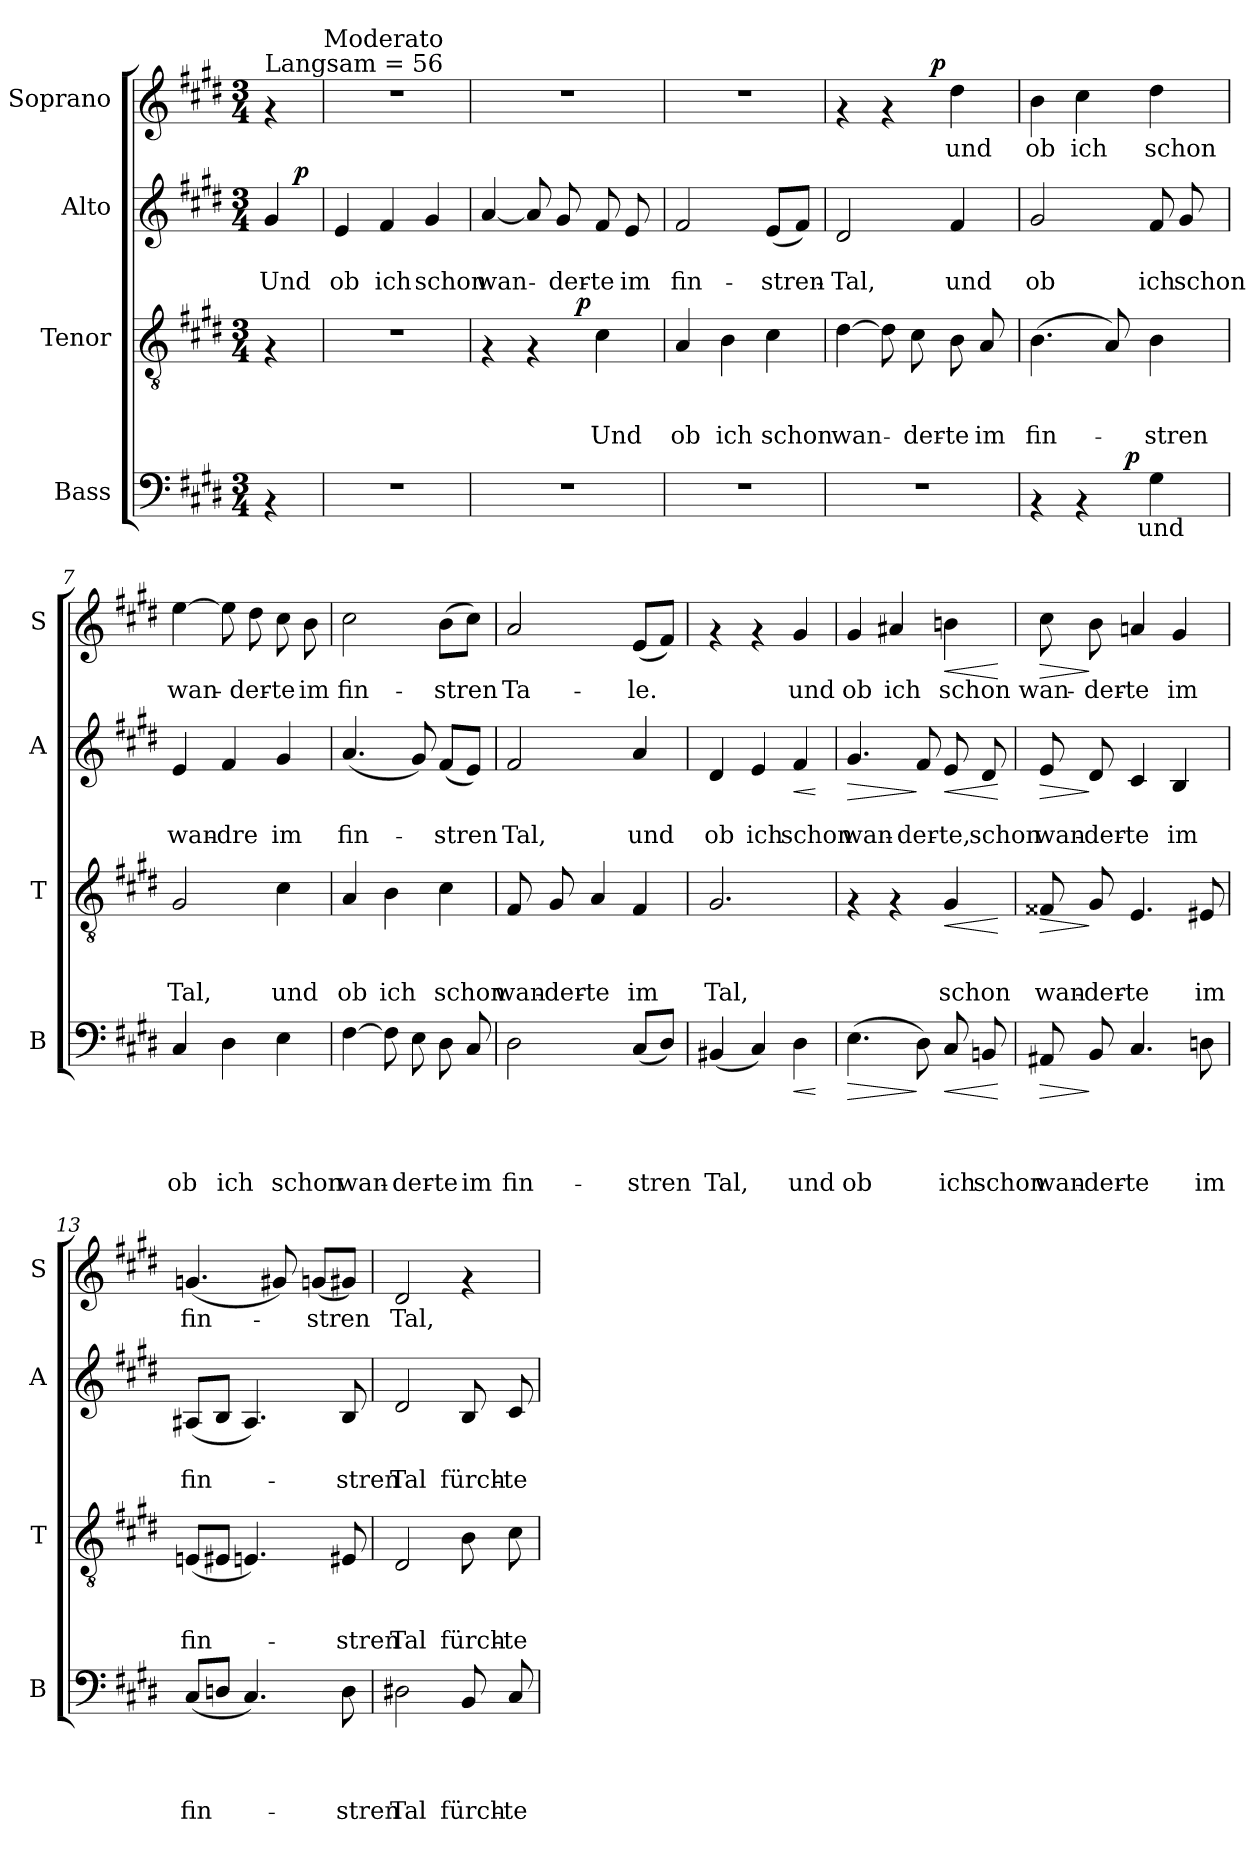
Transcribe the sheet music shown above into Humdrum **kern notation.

**kern	**text	**text	**text	**text	**dynam	**kern	**text	**text	**text	**dynam	**kern	**text	**text	**dynam	**kern	**text	**dynam
*part4	*part4	*part4	*part4	*part4	*part4	*part3	*part3	*part3	*part3	*part3	*part2	*part2	*part2	*part2	*part1	*part1	*part1
*staff4	*staff4	*staff4	*staff4	*staff4	*staff4	*staff3	*staff3	*staff3	*staff3	*staff3	*staff2	*staff2	*staff2	*staff2	*staff1	*staff1	*staff1
*I"Bass	*	*	*	*	*	*I"Tenor	*	*	*	*	*I"Alto	*	*	*	*I"Soprano	*	*
*I'B	*	*	*	*	*	*I'T	*	*	*	*	*I'A	*	*	*	*I'S	*	*
*clefF4	*	*	*	*	*	*clefGv2	*	*	*	*	*clefG2	*	*	*	*clefG2	*	*
*k[f#c#g#d#]	*	*	*	*	*	*k[f#c#g#d#]	*	*	*	*	*k[f#c#g#d#]	*	*	*	*k[f#c#g#d#]	*	*
*E:	*	*	*	*	*	*E:	*	*	*	*	*E:	*	*	*	*E:	*	*
*M3/4	*	*	*	*	*	*M3/4	*	*	*	*	*M3/4	*	*	*	*M3/4	*	*
=1	=1	=1	=1	=1	=1	=1	=1	=1	=1	=1	=1	=1	=1	=1	=1	=1	=1
!	!	!	!	!	!	!	!	!	!	!	!	!	!	!	!LO:TX:a:t=Langsam  = 56	!	!
!	!	!	!	!	!	!	!	!	!	!	!	!	!LO:LY:b	!	!	!	!
*	*	*	*	*	*	*	*	*	*	*	*^	*	*	*	*	*	*
4rAA	.	.	.	.	.	4rF	.	.	.	.	4g#/	8ryy	.	Und	.	4rf	.	.
!	!	!	!	!	!	!	!	!	!	!	!	!	!	!	!LO:DY:a	!	!	!
.	.	.	.	.	.	.	.	.	.	.	.	8ryy	.	.	p	.	.	.
!	!	!	!	!	!	!	!	!	!	!	!	!	!	!	!	!LO:TX:a:t=Moderato	!	!
=2	=2	=2	=2	=2	=2	=2	=2	=2	=2	=2	=2	=2	=2	=2	=2	=2	=2	=2
!	!	!	!	!	!	!	!	!	!	!	!	!	!	!LO:LY:b	!	!	!	!
*	*	*	*	*	*	*	*	*	*	*	*v	*v	*	*	*	*	*	*
2.r	.	.	.	.	.	2.r	.	.	.	.	4e/	.	ob	.	2.r	.	.
!	!	!	!	!	!	!	!	!	!	!	!	!	!LO:LY:b	!	!	!	!
.	.	.	.	.	.	.	.	.	.	.	4f#/	.	ich	.	.	.	.
!	!	!	!	!	!	!	!	!	!	!	!	!	!LO:LY:b	!	!	!	!
.	.	.	.	.	.	.	.	.	.	.	4g#/	.	schon	.	.	.	.
=3	=3	=3	=3	=3	=3	=3	=3	=3	=3	=3	=3	=3	=3	=3	=3	=3	=3
!	!	!	!	!	!	!	!	!	!	!	!	!	!LO:LY:b	!	!	!	!
*	*	*	*	*	*	*^	*	*	*	*	*	*	*	*	*	*	*
2.r	.	.	.	.	.	4rF	4..ryy	.	.	.	.	[<4a/	.	wan-	.	2.r	.	.
.	.	.	.	.	.	4rF	.	.	.	.	.	8a/]	.	.	.	.	.	.
!	!	!	!	!	!	!	!	!	!	!	!	!	!	!LO:LY:b	!	!	!	!
.	.	.	.	.	.	.	.	.	.	.	.	8g#/	.	-der-	.	.	.	.
!	!	!	!	!	!	!	!	!	!	!	!LO:DY:a	!	!	!	!	!	!	!
.	.	.	.	.	.	.	4ryy	.	.	.	p	.	.	.	.	.	.	.
!	!	!	!	!	!	!	!	!	!	!LO:LY:b	!	!	!	!LO:LY:b	!	!	!	!
.	.	.	.	.	.	4c#\	.	.	.	Und	.	8f#/	.	-te	.	.	.	.
!	!	!	!	!	!	!	!	!	!	!	!	!	!	!LO:LY:b	!	!	!	!
.	.	.	.	.	.	.	.	.	.	.	.	8e/	.	im	.	.	.	.
.	.	.	.	.	.	.	16ryy	.	.	.	.	.	.	.	.	.	.	.
=4	=4	=4	=4	=4	=4	=4	=4	=4	=4	=4	=4	=4	=4	=4	=4	=4	=4	=4
!	!	!	!	!	!	!	!	!	!	!LO:LY:b	!	!	!	!LO:LY:b	!	!	!	!
*	*	*	*	*	*	*v	*v	*	*	*	*	*	*	*	*	*	*	*
2.r	.	.	.	.	.	4A/	.	.	ob	.	2f#/	.	fin-	.	2.r	.	.
!	!	!	!	!	!	!	!	!	!LO:LY:b	!	!	!	!	!	!	!	!
.	.	.	.	.	.	4B\	.	.	ich	.	.	.	.	.	.	.	.
!	!	!	!	!	!	!	!	!	!LO:LY:b	!	!	!	!LO:LY:b	!	!	!	!
.	.	.	.	.	.	4c#\	.	.	schon	.	(<8e/L	.	-stren-	.	.	.	.
.	.	.	.	.	.	.	.	.	.	.	8f#/J)	.	.	.	.	.	.
=5	=5	=5	=5	=5	=5	=5	=5	=5	=5	=5	=5	=5	=5	=5	=5	=5	=5
!	!	!	!	!	!	!	!	!	!LO:LY:b	!	!	!	!LO:LY:b	!	!	!	!
*	*	*	*	*	*	*	*	*	*	*	*	*	*	*	*^	*	*
2.r	.	.	.	.	.	[>4d#\	.	.	wan-	.	2d#/	.	-Tal,	.	4rf	4..ryy	.	.
.	.	.	.	.	.	8d#\]	.	.	.	.	.	.	.	.	4rf	.	.	.
!	!	!	!	!	!	!	!	!	!LO:LY:b	!	!	!	!	!	!	!	!	!
.	.	.	.	.	.	8c#\	.	.	-der-	.	.	.	.	.	.	.	.	.
!	!	!	!	!	!	!	!	!	!	!	!	!	!	!	!	!	!	!LO:DY:a
.	.	.	.	.	.	.	.	.	.	.	.	.	.	.	.	4ryy	.	p
!	!	!	!	!	!	!	!	!	!LO:LY:b	!	!	!	!LO:LY:b	!	!	!	!LO:LY:b	!
.	.	.	.	.	.	8B\	.	.	-te	.	4f#/	.	und	.	4dd#\	.	und	.
!	!	!	!	!	!	!	!	!	!LO:LY:b	!	!	!	!	!	!	!	!	!
.	.	.	.	.	.	8A/	.	.	im	.	.	.	.	.	.	.	.	.
.	.	.	.	.	.	.	.	.	.	.	.	.	.	.	.	16ryy	.	.
=6	=6	=6	=6	=6	=6	=6	=6	=6	=6	=6	=6	=6	=6	=6	=6	=6	=6	=6
!	!	!	!	!	!	!	!	!	!LO:LY:b	!	!	!	!LO:LY:b	!	!	!	!LO:LY:b	!
*^	*	*	*	*	*	*	*	*	*	*	*	*	*	*	*	*	*	*
*	*^	*	*	*	*	*	*	*	*	*	*	*	*	*	*	*v	*v	*	*
4rAA	4..ryy	4...ryy	.	.	.	.	.	(>4.B\	.	.	fin-	.	2g#/	.	ob	.	4b\	ob	.
!	!	!	!	!	!	!	!	!	!	!	!	!	!	!	!	!	!	!LO:LY:b	!
4rAA	.	.	.	.	.	.	.	.	.	.	.	.	.	.	.	.	4cc#\	ich	.
.	.	.	.	.	.	.	.	8A/)	.	.	.	.	.	.	.	.	.	.	.
!	!	!	!	!	!	!	!LO:DY:a	!	!	!	!	!	!	!	!	!	!	!	!
.	4ryy	.	.	.	.	.	p	.	.	.	.	.	.	.	.	.	.	.	.
!	!	!LO:TX:b:t=und	!	!	!	!	!	!	!	!	!	!	!	!	!	!	!	!	!
.	.	4ryy	.	.	.	.	.	.	.	.	.	.	.	.	.	.	.	.	.
!	!	!	!	!	!	!	!	!	!	!	!LO:LY:b	!	!	!	!LO:LY:b	!	!	!LO:LY:b	!
4G#\	.	.	.	.	.	.	.	4B\	.	.	-stren	.	8f#/	.	ich	.	4dd#\	schon	.
!	!	!	!	!	!	!	!	!	!	!	!	!	!	!	!LO:LY:b	!	!	!	!
.	.	.	.	.	.	.	.	.	.	.	.	.	8g#/	.	schon	.	.	.	.
.	16ryy	.	.	.	.	.	.	.	.	.	.	.	.	.	.	.	.	.	.
.	.	32ryy	.	.	.	.	.	.	.	.	.	.	.	.	.	.	.	.	.
!!LO:LB:g=z
=7	=7	=7	=7	=7	=7	=7	=7	=7	=7	=7	=7	=7	=7	=7	=7	=7	=7	=7	=7
!	!	!	!	!	!	!LO:LY:b	!	!	!	!	!LO:LY:b	!	!	!	!LO:LY:b	!	!	!LO:LY:b	!
*v	*v	*v	*	*	*	*	*	*	*	*	*	*	*	*	*	*	*	*	*
4C#/	.	.	.	ob	.	2G#/	.	.	Tal,	.	4e/	.	wan-	.	[>4ee\	wan-	.
!	!	!	!	!LO:LY:b	!	!	!	!	!	!	!	!	!LO:LY:b	!	!	!	!
4D#\	.	.	.	ich	.	.	.	.	.	.	4f#/	.	-dre	.	8ee\]	.	.
!	!	!	!	!	!	!	!	!	!	!	!	!	!	!	!	!LO:LY:b	!
.	.	.	.	.	.	.	.	.	.	.	.	.	.	.	8dd#\	-der-	.
!	!	!	!	!LO:LY:b	!	!	!	!	!LO:LY:b	!	!	!	!LO:LY:b	!	!	!LO:LY:b	!
4E\	.	.	.	schon	.	4c#\	.	.	und	.	4g#/	.	im	.	8cc#\	-te	.
!	!	!	!	!	!	!	!	!	!	!	!	!	!	!	!	!LO:LY:b	!
.	.	.	.	.	.	.	.	.	.	.	.	.	.	.	8b\	im	.
=8	=8	=8	=8	=8	=8	=8	=8	=8	=8	=8	=8	=8	=8	=8	=8	=8	=8
!	!	!	!	!LO:LY:b	!	!	!	!	!LO:LY:b	!	!	!	!LO:LY:b	!	!	!LO:LY:b	!
[>4F#\	.	.	.	wan-	.	4A/	.	.	ob	.	(<4.a/	.	fin-	.	2cc#\	fin-	.
!	!	!	!	!	!	!	!	!	!LO:LY:b	!	!	!	!	!	!	!	!
8F#\]	.	.	.	.	.	4B\	.	.	ich	.	.	.	.	.	.	.	.
!	!	!	!	!LO:LY:b	!	!	!	!	!	!	!	!	!	!	!	!	!
8E\	.	.	.	-der-	.	.	.	.	.	.	8g#/)	.	.	.	.	.	.
!	!	!	!	!LO:LY:b	!	!	!	!	!LO:LY:b	!	!	!	!LO:LY:b	!	!	!LO:LY:b	!
8D#\	.	.	.	-te	.	4c#\	.	.	schon	.	(<8f#/L	.	-stren	.	(>8b\L	-stren	.
!	!	!	!	!LO:LY:b	!	!	!	!	!	!	!	!	!	!	!	!	!
8C#/	.	.	.	im	.	.	.	.	.	.	8e/J)	.	.	.	8cc#\J)	.	.
=9	=9	=9	=9	=9	=9	=9	=9	=9	=9	=9	=9	=9	=9	=9	=9	=9	=9
!	!	!	!	!LO:LY:b	!	!	!	!	!LO:LY:b	!	!	!	!LO:LY:b	!	!	!LO:LY:b	!
2D#\	.	.	.	fin-	.	8F#/	.	.	wan-	.	2f#/	.	Tal,	.	2a/	Ta-	.
!	!	!	!	!	!	!	!	!	!LO:LY:b	!	!	!	!	!	!	!	!
.	.	.	.	.	.	8G#/	.	.	-der-	.	.	.	.	.	.	.	.
!	!	!	!	!	!	!	!	!	!LO:LY:b	!	!	!	!	!	!	!	!
.	.	.	.	.	.	4A/	.	.	-te	.	.	.	.	.	.	.	.
!	!	!	!	!LO:LY:b	!	!	!	!	!LO:LY:b	!	!	!	!LO:LY:b	!	!	!LO:LY:b	!
(<8C#/L	.	.	.	-stren	.	4F#/	.	.	im	.	4a/	.	und	.	(<8e/L	-le.	.
8D#/J)	.	.	.	.	.	.	.	.	.	.	.	.	.	.	8f#/J)	.	.
=10	=10	=10	=10	=10	=10	=10	=10	=10	=10	=10	=10	=10	=10	=10	=10	=10	=10
!	!	!	!	!LO:LY:b	!	!	!	!	!LO:LY:b	!	!	!	!LO:LY:b	!	!	!	!
(<4BB#X/	.	.	.	Tal,	.	2.G#/	.	.	Tal,	.	4d#/	.	ob	.	4rf	.	.
!	!	!	!	!	!	!	!	!	!	!	!	!	!LO:LY:b	!	!	!	!
4C#/)	.	.	.	.	.	.	.	.	.	.	4e/	.	ich	.	4rf	.	.
!	!	!	!	!LO:LY:b	!LO:HP:b	!	!	!	!	!	!	!	!LO:LY:b	!LO:HP:b	!	!LO:LY:b	!
4D#\	.	.	.	und	<	.	.	.	.	.	4f#/	.	schon	<	4g#/	und	.
.	.	.	.	.	[	.	.	.	.	.	.	.	.	[	.	.	.
=11	=11	=11	=11	=11	=11	=11	=11	=11	=11	=11	=11	=11	=11	=11	=11	=11	=11
!	!	!	!	!LO:LY:b	!LO:HP:b	!	!	!	!	!	!	!	!LO:LY:b	!LO:HP:b	!	!LO:LY:b	!
(>4.E\	.	.	.	ob	>	4rF	.	.	.	.	4.g#/	.	wan-	>	4g#/	ob	.
!	!	!	!	!	!	!	!	!	!	!	!	!	!	!	!	!LO:LY:b	!
.	.	.	.	.	.	4rF	.	.	.	.	.	.	.	.	4a#X/	ich	.
!	!	!	!	!	!	!	!	!	!	!	!	!	!LO:LY:b	!	!	!	!
8D#\)	.	.	.	.	]	.	.	.	.	.	8f#/	.	-der-	]	.	.	.
!	!	!	!	!LO:LY:b	!LO:HP:b	!	!	!	!LO:LY:b	!LO:HP:b	!	!	!LO:LY:b	!LO:HP:b	!	!LO:LY:b	!LO:HP:b
8C#/	.	.	.	ich	<	4G#/	.	.	schon	<	8e/	.	-te,	<	4bn\	schon	<
!	!	!	!	!LO:LY:b	!	!	!	!	!	!	!	!	!LO:LY:b	!	!	!	!
8BBn/	.	.	.	schon	.	.	.	.	.	.	8d#/	.	schon	.	.	.	.
.	.	.	.	.	[	.	.	.	.	[	.	.	.	[	.	.	[
!!LO:PB:g=z
=12	=12	=12	=12	=12	=12	=12	=12	=12	=12	=12	=12	=12	=12	=12	=12	=12	=12
!	!	!	!	!LO:LY:b	!LO:HP:b	!	!	!	!LO:LY:b	!LO:HP:b	!	!	!LO:LY:b	!LO:HP:b	!	!LO:LY:b	!LO:HP:b
8AA#X/	.	.	.	wan-	>	8F##X/	.	.	wan-	>	8e/	.	wan-	>	8cc#\	wan-	>
!	!	!	!	!LO:LY:b	!	!	!	!	!LO:LY:b	!	!	!	!LO:LY:b	!	!	!LO:LY:b	!
8BB/	.	.	.	-der-	]	8G#/	.	.	-der-	]	8d#/	.	-der-	]	8b\	-der-	]
!	!	!	!	!LO:LY:b	!	!	!	!	!LO:LY:b	!	!	!	!LO:LY:b	!	!	!LO:LY:b	!
4.C#/	.	.	.	-te	.	4.E/	.	.	-te	.	4c#/	.	-te	.	4an/	-te	.
!	!	!	!	!	!	!	!	!	!	!	!	!	!LO:LY:b	!	!	!LO:LY:b	!
.	.	.	.	.	.	.	.	.	.	.	4B/	.	im	.	4g#/	im	.
!	!	!	!	!LO:LY:b	!	!	!	!	!LO:LY:b	!	!	!	!	!	!	!	!
8Dn\	.	.	.	im	.	8E#X/	.	.	im	.	.	.	.	.	.	.	.
=13	=13	=13	=13	=13	=13	=13	=13	=13	=13	=13	=13	=13	=13	=13	=13	=13	=13
!	!	!	!	!LO:LY:b	!	!	!	!	!LO:LY:b	!	!	!	!LO:LY:b	!	!	!LO:LY:b	!
(<8C#/L	.	.	.	fin-	.	(<8En/L	.	.	fin-	.	(<8A#X/L	.	fin-	.	(<4.gn/	fin-	.
8Dn/J	.	.	.	.	.	8E#X/J	.	.	.	.	8B/J	.	.	.	.	.	.
4.C#/)	.	.	.	.	.	4.En/)	.	.	.	.	4.A#/)	.	.	.	.	.	.
.	.	.	.	.	.	.	.	.	.	.	.	.	.	.	8g#X/)	.	.
!	!	!	!	!	!	!	!	!	!	!	!	!	!	!	!	!LO:LY:b	!
.	.	.	.	.	.	.	.	.	.	.	.	.	.	.	(<8gn/L	-stren	.
!	!	!	!	!LO:LY:b	!	!	!	!	!LO:LY:b	!	!	!	!LO:LY:b	!	!	!	!
8D\	.	.	.	-stren	.	8E#X/	.	.	-stren	.	8B/	.	-stren	.	8g#X/J)	.	.
=14	=14	=14	=14	=14	=14	=14	=14	=14	=14	=14	=14	=14	=14	=14	=14	=14	=14
!	!	!	!	!LO:LY:b	!	!	!	!	!LO:LY:b	!	!	!	!LO:LY:b	!	!	!LO:LY:b	!
2D#X\	.	.	.	Tal	.	2D#/	.	.	Tal	.	2d#/	.	Tal	.	2d#/	Tal,	.
!	!	!	!	!LO:LY:b	!	!	!	!	!LO:LY:b	!	!	!	!LO:LY:b	!	!	!	!
8BB/	.	.	.	fürch-	.	8B\	.	.	fürch-	.	8B/	.	fürch-	.	4rf	.	.
!	!	!	!	!LO:LY:b	!	!	!	!	!LO:LY:b	!	!	!	!LO:LY:b	!	!	!	!
8C#/	.	.	.	-te	.	8c#\	.	.	-te	.	8c#/	.	-te	.	.	.	.
=	=	=	=	=	=	=	=	=	=	=	=	=	=	=	=	=	=
*-	*-	*-	*-	*-	*-	*-	*-	*-	*-	*-	*-	*-	*-	*-	*-	*-	*-
